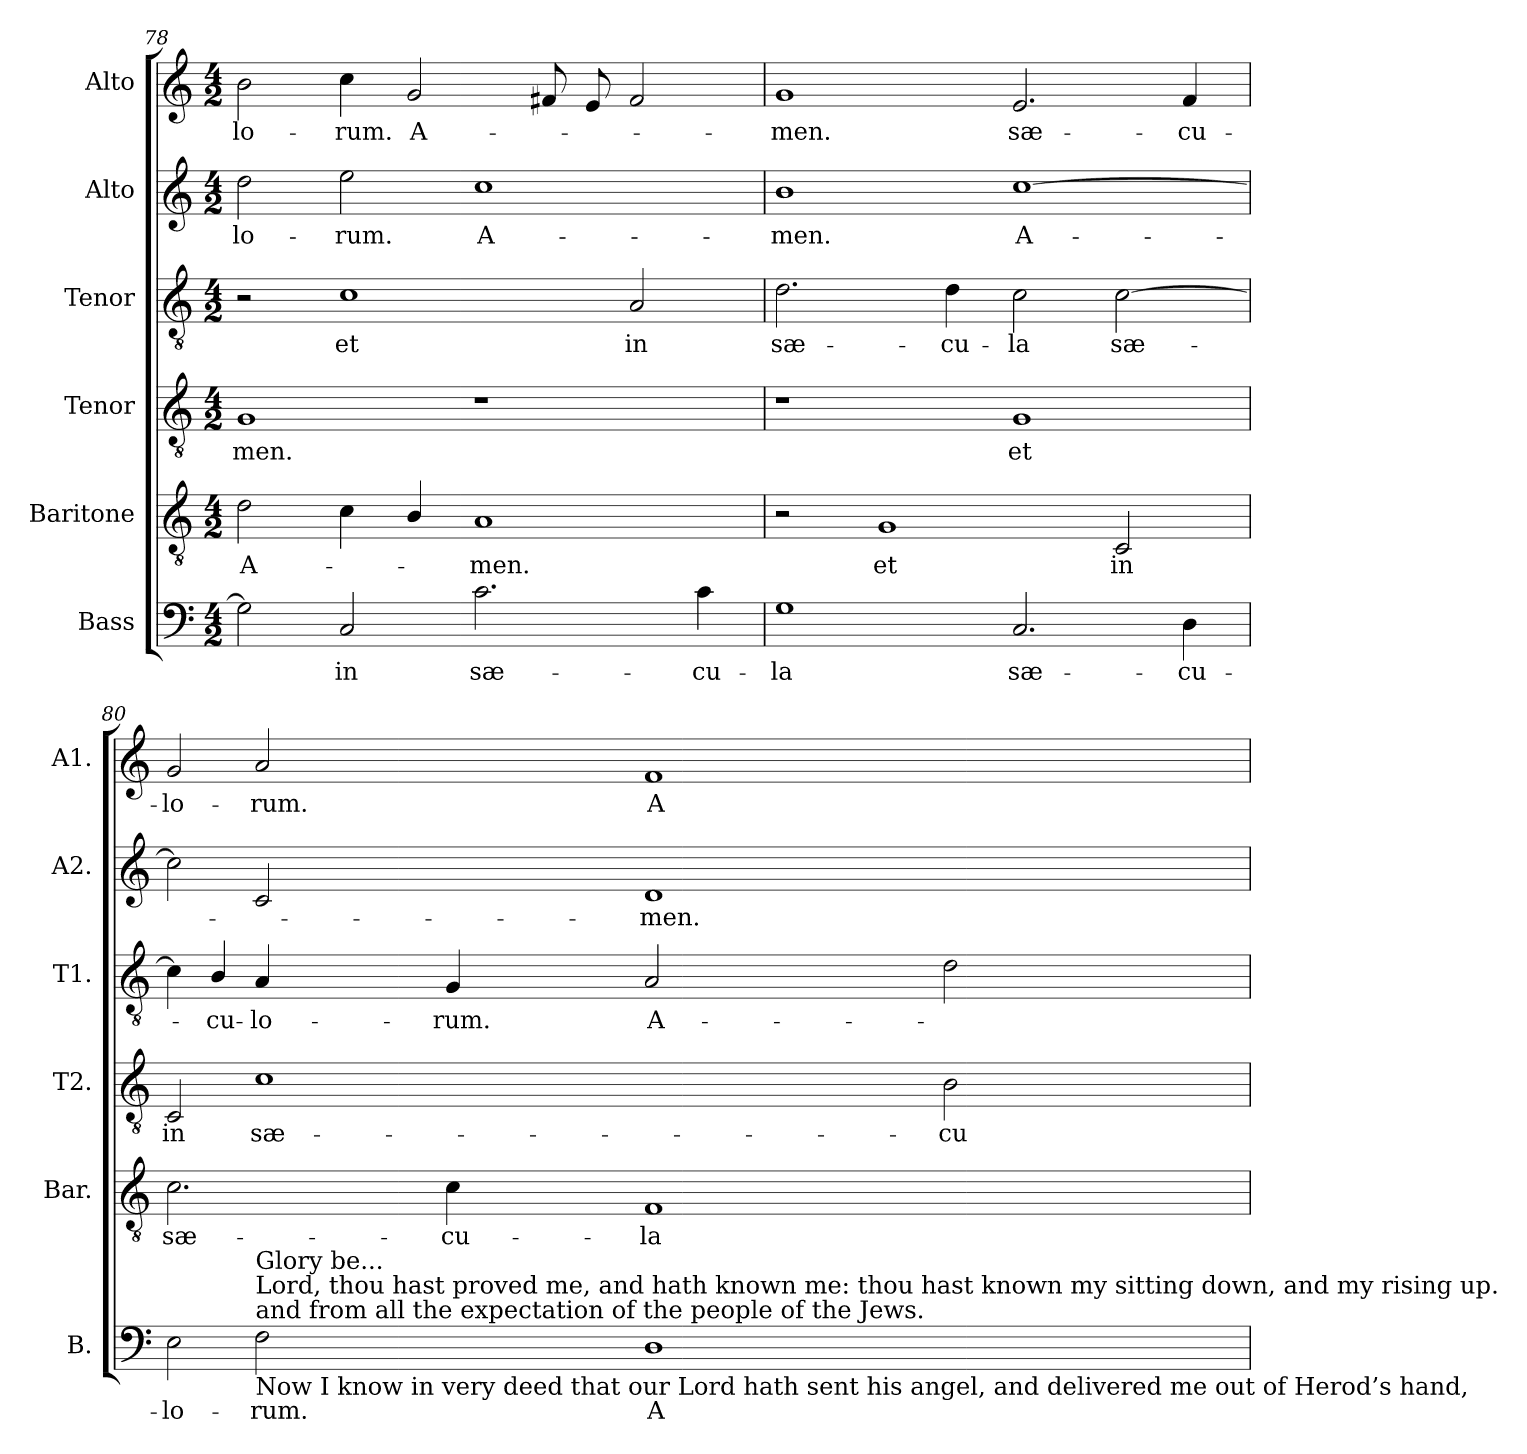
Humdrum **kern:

**kern	**text	**kern	**text	**kern	**text	**kern	**text	**kern	**text	**kern	**text
*part6	*part6	*part5	*part5	*part4	*part4	*part3	*part3	*part2	*part2	*part1	*part1
*staff6	*staff6	*staff5	*staff5	*staff4	*staff4	*staff3	*staff3	*staff2	*staff2	*staff1	*staff1
*I"Bass	*	*I"Baritone	*	*I"Tenor	*	*I"Tenor	*	*I"Alto	*	*I"Alto	*
*I'B.	*	*I'Bar.	*	*I'T2.	*	*I'T1.	*	*I'A2.	*	*I'A1.	*
*clefF4	*	*clefGv2	*	*clefGv2	*	*clefGv2	*	*clefG2	*	*clefG2	*
*	*	*ITrd7c12	*	*ITrd7c12	*	*ITrd7c12	*	*	*	*	*
*k[]	*	*k[]	*	*k[]	*	*k[]	*	*k[]	*	*k[]	*
*C:	*	*C:	*	*C:	*	*C:	*	*C:	*	*C:	*
*M4/2	*	*M4/2	*	*M4/2	*	*M4/2	*	*M4/2	*	*M4/2	*
=78	=78	=78	=78	=78	=78	=78	=78	=78	=78	=78	=78
!	!	!	!LO:LY:b:color=#000000	!	!	!	!	!	!	!	!
!	!	!	!	!	!LO:LY:b:color=#000000	!	!	!	!	!	!
!	!	!	!	!	!	!	!	!	!LO:LY:b:color=#000000	!	!
!	!	!	!	!	!	!	!	!	!	!	!LO:LY:b:color=#000000
2Gi\]	.	2Di\	A-	1GGi	-men.	2r	.	2ddi\	-lo-	2bi\	-lo-
!	!LO:LY:b:color=#000000	!	!	!	!	!	!	!	!	!	!
!	!	!	!	!	!	!	!LO:LY:b:color=#000000	!	!	!	!
!	!	!	!	!	!	!	!	!	!LO:LY:b:color=#000000	!	!
!	!	!	!	!	!	!	!	!	!	!	!LO:LY:b:color=#000000
2Ci/	in	4Ci\	.	.	.	1Ci	et	2eei\	-rum.	4cci\	-rum.
!	!	!	!	!	!	!	!	!	!	!	!LO:LY:b:color=#000000
.	.	4BBi/	.	.	.	.	.	.	.	2gi/	A-
!	!LO:LY:b:color=#000000	!	!	!	!	!	!	!	!	!	!
!	!	!	!LO:LY:b:color=#000000	!	!	!	!	!	!	!	!
!	!	!	!	!	!	!	!	!	!LO:LY:b:color=#000000	!	!
2.ci\	sæ-	1AAi	-men.	1r	.	.	.	1cci	A-	.	.
.	.	.	.	.	.	.	.	.	.	8f#Xi/	.
.	.	.	.	.	.	.	.	.	.	8ei/	.
!	!	!	!	!	!	!	!LO:LY:b:color=#000000	!	!	!	!
.	.	.	.	.	.	2AAi/	in	.	.	2f#i/	.
!	!LO:LY:b:color=#000000	!	!	!	!	!	!	!	!	!	!
4ci\	-cu-	.	.	.	.	.	.	.	.	.	.
=79	=79	=79	=79	=79	=79	=79	=79	=79	=79	=79	=79
!	!LO:LY:b:color=#000000	!	!	!	!	!	!	!	!	!	!
!	!	!	!	!	!	!	!LO:LY:b:color=#000000	!	!	!	!
!	!	!	!	!	!	!	!	!	!LO:LY:b:color=#000000	!	!
!	!	!	!	!	!	!	!	!	!	!	!LO:LY:b:color=#000000
1Gi	-la	2r	.	1r	.	2.Di\	sæ-	1bi	-men.	1gi	-men.
!	!	!	!LO:LY:b:color=#000000	!	!	!	!	!	!	!	!
.	.	1GGi	et	.	.	.	.	.	.	.	.
!	!	!	!	!	!	!	!LO:LY:b:color=#000000	!	!	!	!
.	.	.	.	.	.	4Di\	-cu-	.	.	.	.
!	!LO:LY:b:color=#000000	!	!	!	!	!	!	!	!	!	!
!	!	!	!	!	!LO:LY:b:color=#000000	!	!	!	!	!	!
!	!	!	!	!	!	!	!LO:LY:b:color=#000000	!	!	!	!
!	!	!	!	!	!	!	!	!	!LO:LY:b:color=#000000	!	!
!	!	!	!	!	!	!	!	!	!	!	!LO:LY:b:color=#000000
2.Ci/	sæ-	.	.	1GGi	et	2Ci\	-la	[1cci	A-	2.ei/	sæ-
!	!	!	!LO:LY:b:color=#000000	!	!	!	!	!	!	!	!
!	!	!	!	!	!	!	!LO:LY:b:color=#000000	!	!	!	!
.	.	2CCi/	in	.	.	[2Ci\	sæ-	.	.	.	.
!	!LO:LY:b:color=#000000	!	!	!	!	!	!	!	!	!	!
!	!	!	!	!	!	!	!	!	!	!	!LO:LY:b:color=#000000
4Di\	-cu-	.	.	.	.	.	.	.	.	4fi/	-cu-
!!LO:PB:g=z
=80	=80	=80	=80	=80	=80	=80	=80	=80	=80	=80	=80
!	!LO:LY:b:color=#000000	!	!	!	!	!	!	!	!	!	!
!	!	!	!LO:LY:b:color=#000000	!	!	!	!	!	!	!	!
!	!	!	!	!	!LO:LY:b:color=#000000	!	!	!	!	!	!
!	!	!	!	!	!	!	!	!	!	!	!LO:LY:b:color=#000000
2Ei\	-lo-	2.Ci\	sæ-	2CCi/	in	4Ci\]	.	2cci\]	.	2gi/	-lo-
!	!	!	!	!	!	!	!LO:LY:b:color=#000000	!	!	!	!
.	.	.	.	.	.	4BBi/	-cu-	.	.	.	.
!	!LO:LY:b:color=#000000	!	!	!	!	!	!	!	!	!	!
!	!	!	!	!	!LO:LY:b:color=#000000	!	!	!	!	!	!
!	!	!	!	!	!	!	!LO:LY:b:color=#000000	!	!	!	!
!LO:TX:b:t=Now I know in very deed that our Lord hath sent his angel, and delivered me out of Herod’s hand,	!	!	!	!	!	!	!	!	!	!	!
!LO:TX:t=and from all the expectation of the people of the Jews.	!	!	!	!	!	!	!	!	!	!	!
!LO:TX:t=Lord, thou hast proved me, and hath known me&colon; thou hast known my sitting down, and my rising up.	!	!	!	!	!	!	!	!	!	!	!
!LO:TX:t=Glory be...	!	!	!	!	!	!	!	!	!	!	!
!	!	!	!	!	!	!	!	!	!	!	!LO:LY:b:color=#000000
2Fi\	-rum.	.	.	1Ci	sæ-	4AAi/	-lo-	2ci/	.	2ai/	-rum.
!	!	!	!LO:LY:b:color=#000000	!	!	!	!	!	!	!	!
!	!	!	!	!	!	!	!LO:LY:b:color=#000000	!	!	!	!
.	.	4Ci\	-cu-	.	.	4GGi/	-rum.	.	.	.	.
!	!LO:LY:b:color=#000000	!	!	!	!	!	!	!	!	!	!
!	!	!	!LO:LY:b:color=#000000	!	!	!	!	!	!	!	!
!	!	!	!	!	!	!	!LO:LY:b:color=#000000	!	!	!	!
!	!	!	!	!	!	!	!	!	!LO:LY:b:color=#000000	!	!
!	!	!	!	!	!	!	!	!	!	!	!LO:LY:b:color=#000000
1Di	A-	1FFi	-la	.	.	2AAi/	A-	1di	-men.	1fi	A-
!	!	!	!	!	!LO:LY:b:color=#000000	!	!	!	!	!	!
.	.	.	.	2BBi\	-cu-	2Di\	.	.	.	.	.
=	=	=	=	=	=	=	=	=	=	=	=
*-	*-	*-	*-	*-	*-	*-	*-	*-	*-	*-	*-
